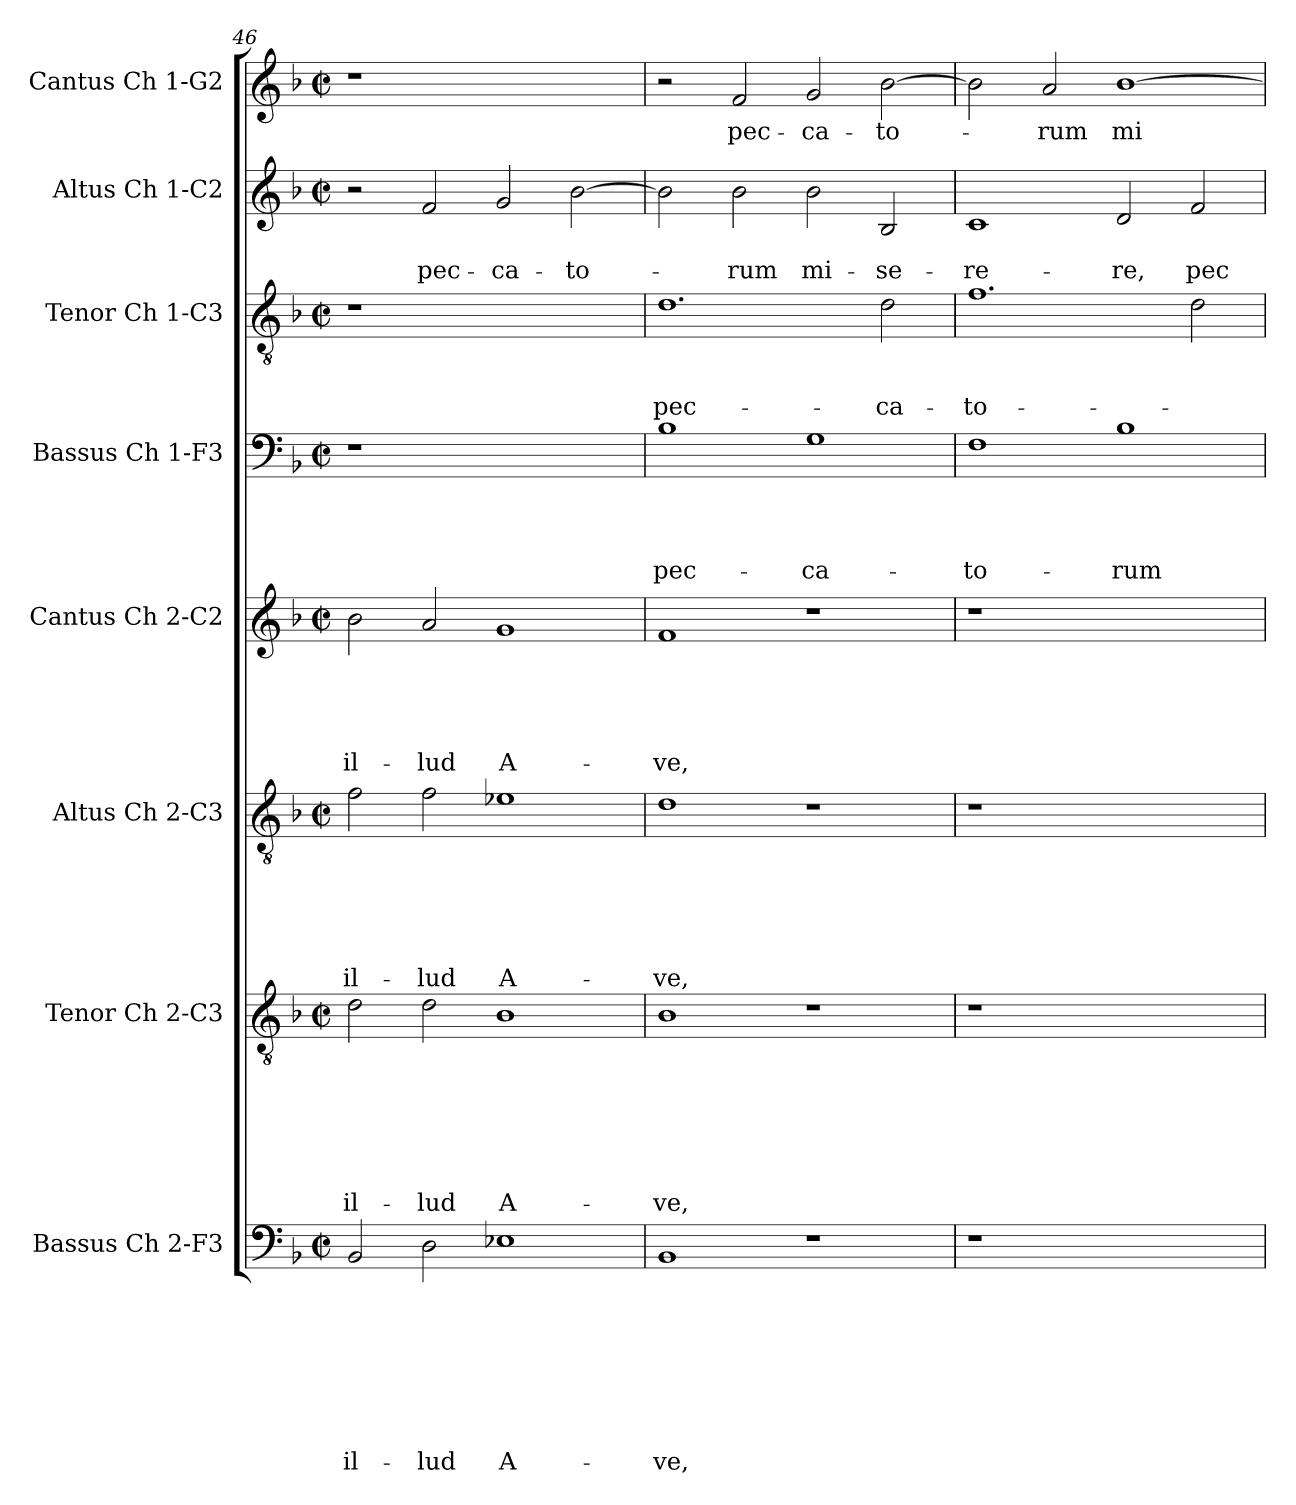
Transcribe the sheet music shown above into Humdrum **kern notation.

**kern	**text	**text	**text	**text	**text	**text	**text	**text	**kern	**text	**text	**text	**text	**text	**text	**text	**kern	**text	**text	**text	**text	**text	**text	**kern	**text	**text	**text	**text	**text	**kern	**text	**text	**text	**text	**kern	**text	**text	**text	**kern	**text	**text	**kern	**text
*part8	*part8	*part8	*part8	*part8	*part8	*part8	*part8	*part8	*part7	*part7	*part7	*part7	*part7	*part7	*part7	*part7	*part6	*part6	*part6	*part6	*part6	*part6	*part6	*part5	*part5	*part5	*part5	*part5	*part5	*part4	*part4	*part4	*part4	*part4	*part3	*part3	*part3	*part3	*part2	*part2	*part2	*part1	*part1
*staff8	*staff8	*staff8	*staff8	*staff8	*staff8	*staff8	*staff8	*staff8	*staff7	*staff7	*staff7	*staff7	*staff7	*staff7	*staff7	*staff7	*staff6	*staff6	*staff6	*staff6	*staff6	*staff6	*staff6	*staff5	*staff5	*staff5	*staff5	*staff5	*staff5	*staff4	*staff4	*staff4	*staff4	*staff4	*staff3	*staff3	*staff3	*staff3	*staff2	*staff2	*staff2	*staff1	*staff1
*I"Bassus Ch 2-F3	*	*	*	*	*	*	*	*	*I"Tenor Ch 2-C3	*	*	*	*	*	*	*	*I"Altus Ch 2-C3	*	*	*	*	*	*	*I"Cantus Ch 2-C2	*	*	*	*	*	*I"Bassus Ch 1-F3	*	*	*	*	*I"Tenor Ch 1-C3	*	*	*	*I"Altus Ch 1-C2	*	*	*I"Cantus Ch 1-G2	*
*I'B2	*	*	*	*	*	*	*	*	*I'T2	*	*	*	*	*	*	*	*I'A2	*	*	*	*	*	*	*I'C2	*	*	*	*	*	*I'B1	*	*	*	*	*I'T1	*	*	*	*I'A1	*	*	*I'C1	*
!!LO:LB:g=z
*clefF4	*	*	*	*	*	*	*	*	*clefGv2	*	*	*	*	*	*	*	*clefGv2	*	*	*	*	*	*	*clefG2	*	*	*	*	*	*clefF4	*	*	*	*	*clefGv2	*	*	*	*clefG2	*	*	*clefG2	*
*k[b-]	*	*	*	*	*	*	*	*	*k[b-]	*	*	*	*	*	*	*	*k[b-]	*	*	*	*	*	*	*k[b-]	*	*	*	*	*	*k[b-]	*	*	*	*	*k[b-]	*	*	*	*k[b-]	*	*	*k[b-]	*
*F:	*	*	*	*	*	*	*	*	*F:	*	*	*	*	*	*	*	*F:	*	*	*	*	*	*	*F:	*	*	*	*	*	*F:	*	*	*	*	*F:	*	*	*	*F:	*	*	*F:	*
*M2/2	*	*	*	*	*	*	*	*	*M2/2	*	*	*	*	*	*	*	*M2/2	*	*	*	*	*	*	*M2/2	*	*	*	*	*	*M2/2	*	*	*	*	*M2/2	*	*	*	*M2/2	*	*	*M2/2	*
*met(c|)	*	*	*	*	*	*	*	*	*met(c|)	*	*	*	*	*	*	*	*met(c|)	*	*	*	*	*	*	*met(c|)	*	*	*	*	*	*met(c|)	*	*	*	*	*met(c|)	*	*	*	*met(c|)	*	*	*met(c|)	*
=46	=46	=46	=46	=46	=46	=46	=46	=46	=46	=46	=46	=46	=46	=46	=46	=46	=46	=46	=46	=46	=46	=46	=46	=46	=46	=46	=46	=46	=46	=46	=46	=46	=46	=46	=46	=46	=46	=46	=46	=46	=46	=46	=46
2BB-/	.	.	.	.	.	.	.	il-	2d\	.	.	.	.	.	.	il-	2f\	.	.	.	.	.	il-	2b-\	.	.	.	.	il-	1r	.	.	.	.	1r	.	.	.	2r	.	.	1r	.
2D\	.	.	.	.	.	.	.	-lud	2d\	.	.	.	.	.	.	-lud	2f\	.	.	.	.	.	-lud	2a/	.	.	.	.	-lud	.	.	.	.	.	.	.	.	.	2f/	.	pec-	.	.
1E-X	.	.	.	.	.	.	.	A-	1B-	.	.	.	.	.	.	A-	1e-X	.	.	.	.	.	A-	1g	.	.	.	.	A-	1ryy	.	.	.	.	1ryy	.	.	.	2g/	.	-ca-	1ryy	.
.	.	.	.	.	.	.	.	.	.	.	.	.	.	.	.	.	.	.	.	.	.	.	.	.	.	.	.	.	.	.	.	.	.	.	.	.	.	.	[2b-\	.	-to-	.	.
=47	=47	=47	=47	=47	=47	=47	=47	=47	=47	=47	=47	=47	=47	=47	=47	=47	=47	=47	=47	=47	=47	=47	=47	=47	=47	=47	=47	=47	=47	=47	=47	=47	=47	=47	=47	=47	=47	=47	=47	=47	=47	=47	=47
1BB-	.	.	.	.	.	.	.	-ve,	1B-	.	.	.	.	.	.	-ve,	1d	.	.	.	.	.	-ve,	1f	.	.	.	.	-ve,	1B-	.	.	.	pec-	1.d	.	.	pec-	2b-\]	.	.	2r	.
.	.	.	.	.	.	.	.	.	.	.	.	.	.	.	.	.	.	.	.	.	.	.	.	.	.	.	.	.	.	.	.	.	.	.	.	.	.	.	2b-\	.	-rum	2f/	pec-
1r	.	.	.	.	.	.	.	.	1r	.	.	.	.	.	.	.	1r	.	.	.	.	.	.	1r	.	.	.	.	.	1G	.	.	.	-ca-	.	.	.	.	2b-\	.	mi-	2g/	-ca-
.	.	.	.	.	.	.	.	.	.	.	.	.	.	.	.	.	.	.	.	.	.	.	.	.	.	.	.	.	.	.	.	.	.	.	2d\	.	.	-ca-	2B-/	.	-se-	[2b-\	-to-
=48	=48	=48	=48	=48	=48	=48	=48	=48	=48	=48	=48	=48	=48	=48	=48	=48	=48	=48	=48	=48	=48	=48	=48	=48	=48	=48	=48	=48	=48	=48	=48	=48	=48	=48	=48	=48	=48	=48	=48	=48	=48	=48	=48
1r	.	.	.	.	.	.	.	.	1r	.	.	.	.	.	.	.	1r	.	.	.	.	.	.	1r	.	.	.	.	.	1F	.	.	.	-to-	1.f	.	.	-to-	1c	.	-re-	2b-\]	.
.	.	.	.	.	.	.	.	.	.	.	.	.	.	.	.	.	.	.	.	.	.	.	.	.	.	.	.	.	.	.	.	.	.	.	.	.	.	.	.	.	.	2a/	-rum
1ryy	.	.	.	.	.	.	.	.	1ryy	.	.	.	.	.	.	.	1ryy	.	.	.	.	.	.	1ryy	.	.	.	.	.	1B-	.	.	.	-rum	.	.	.	.	2d/	.	-re,	[1b-	mi-
.	.	.	.	.	.	.	.	.	.	.	.	.	.	.	.	.	.	.	.	.	.	.	.	.	.	.	.	.	.	.	.	.	.	.	2d\	.	.	.	2f/	.	pec-	.	.
=	=	=	=	=	=	=	=	=	=	=	=	=	=	=	=	=	=	=	=	=	=	=	=	=	=	=	=	=	=	=	=	=	=	=	=	=	=	=	=	=	=	=	=
*-	*-	*-	*-	*-	*-	*-	*-	*-	*-	*-	*-	*-	*-	*-	*-	*-	*-	*-	*-	*-	*-	*-	*-	*-	*-	*-	*-	*-	*-	*-	*-	*-	*-	*-	*-	*-	*-	*-	*-	*-	*-	*-	*-
